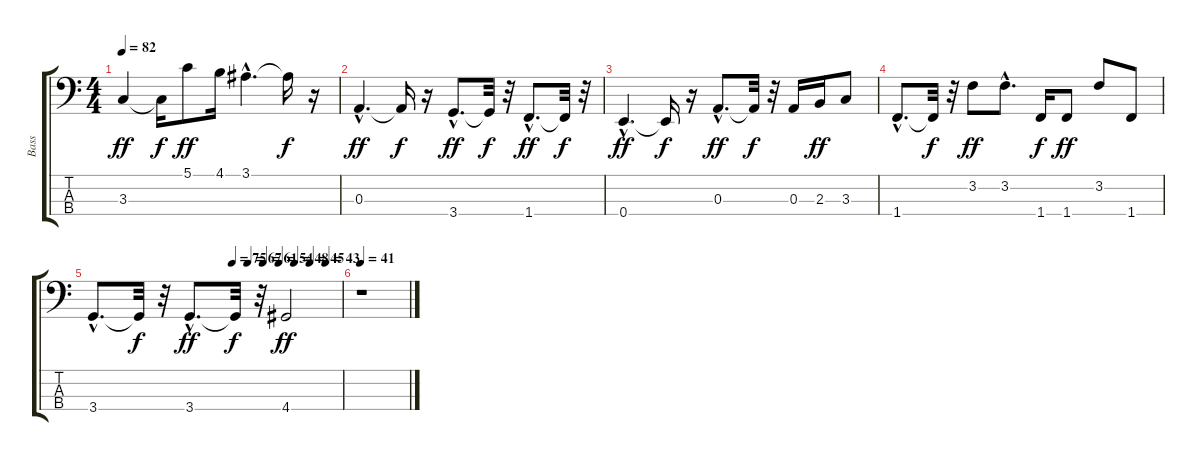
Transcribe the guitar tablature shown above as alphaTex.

\track ("Bass" "Bass") {instrument electricbassfinger}
\staff {score tabs}
\tuning (G2 D2 A1 E1) {hide}
\ts (4 4)
\tempo 82
\clef f4
\ks c
3.3.4{dy ff} 3.3{t}.16{dy f} 5.1.8{dy ff} 4.1.16 3.1{hac}.4{d} 3.1{t}.16{dy f} r.16 |
0.3{hac}.4{d dy ff} 0.3{t}.16{dy f} r.16 3.4{hac}.8{d dy ff} 3.4{t}.32{dy f} r.32 1.4{hac}.8{d dy ff} 1.4{t}.32{dy f} r.32 |
0.4{hac}.4{d dy ff} 0.4{t}.16{dy f} r.16 0.3{hac}.8{d dy ff} 0.3{t}.32{dy f} r.32 0.3.16 2.3.16{dy ff} 3.3.8 |
1.4{hac}.8{d} 1.4{t}.32{dy f} r.32 3.2.8{dy ff} 3.2{hac}.8{d} 1.4.16{dy f} 1.4.8{dy ff} 3.2.8 1.4.8 |
\tempo (75 0.5625)
\tempo (67 0.625)
\tempo (61 0.6875)
\tempo (54 0.75)
\tempo (48 0.8125)
\tempo (45 0.875)
\tempo (43 0.9375)
3.4{hac}.8{d} 3.4{t}.32{dy f} r.32 3.4{hac}.8{d dy ff} 3.4{t}.32{dy f} r.32 4.4.2{dy ff} |
\tempo 41
r.1
